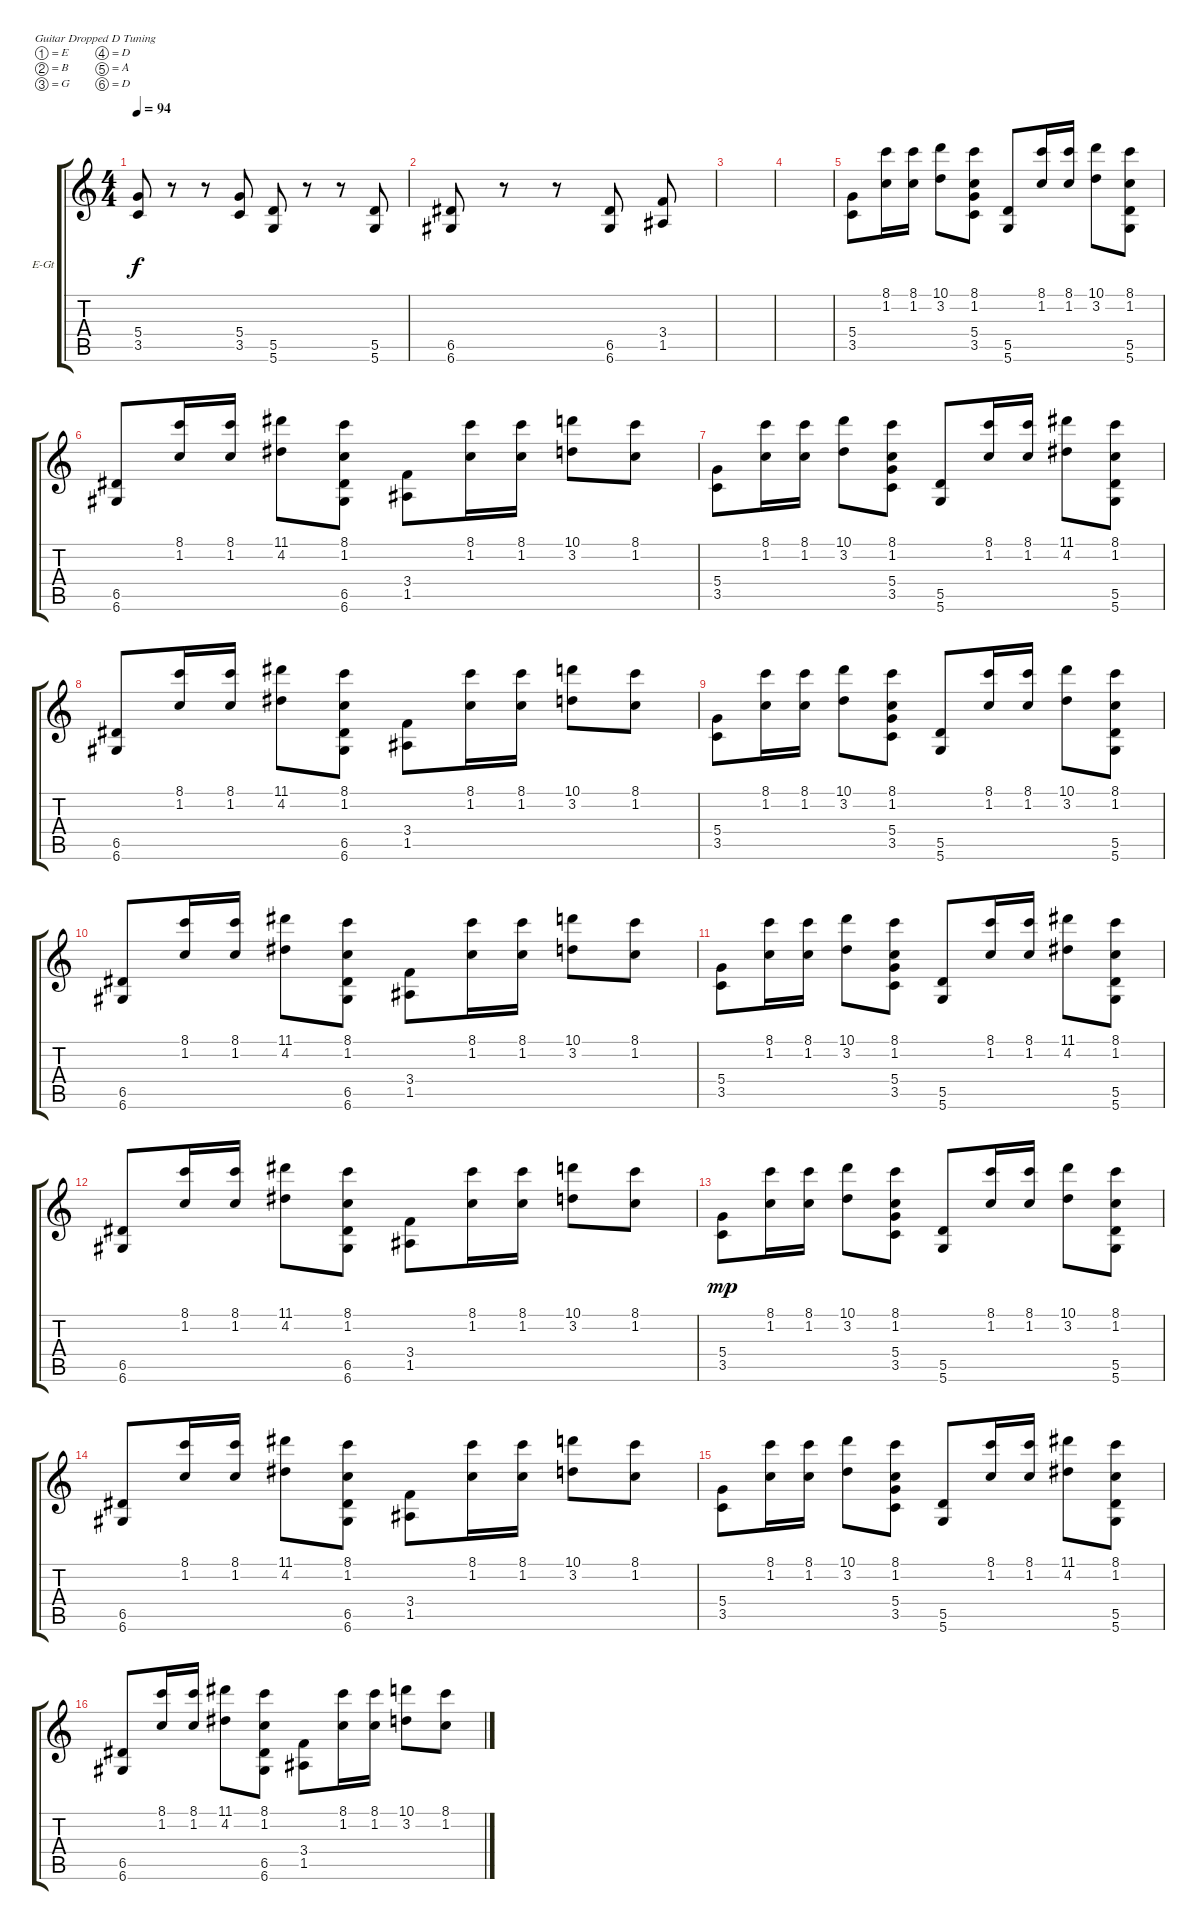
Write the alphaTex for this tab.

\defaultSystemsLayout 4
\bracketExtendMode groupsimilarinstruments
\firstSystemTrackNameOrientation horizontal
\otherSystemsTrackNameOrientation horizontal
\track ("Electric Guitar" "E-Gt") {instrument electricguitarclean}
\staff {score tabs}
\tuning (E4 B3 G3 D3 A2 D2)
\ts (4 4)
\tempo 94
\clef g2
\scale
0.333333
\ks c
(3.5 5.4).8{dy f} r.8 r.8 (3.5 5.4).8 (5.6 5.5).8 r.8 r.8 (5.5 5.6).8 |
\scale
0.333333 (6.5 6.6).8 r.8 r.8 (6.6 6.5).8 (1.5 3.4).8 |
\scale
0.333333 |
\scale
0.333333 |
\scale
0.333333 (3.5 5.4).8 (8.1 1.2).16 (8.1 1.2).16 (10.1 3.2).8 (3.5 5.4 1.2 8.1).8 (5.6 5.5).8 (8.1 1.2).16 (8.1 1.2).16 (10.1 3.2).8 (5.5 5.6 1.2 8.1).8 |
\scale
0.333333 (6.5 6.6).8 (8.1 1.2).16 (8.1 1.2).16 (11.1 4.2).8 (6.6 6.5 1.2 8.1).8 (1.5 3.4).8 (1.2 8.1).16 (1.2 8.1).16 (3.2 10.1).8 (1.2 8.1).8 |
\scale
0.333333 (3.5 5.4).8 (8.1 1.2).16 (8.1 1.2).16 (10.1 3.2).8 (3.5 5.4 1.2 8.1).8 (5.6 5.5).8 (8.1 1.2).16 (8.1 1.2).16 (11.1 4.2).8 (5.5 5.6 1.2 8.1).8 |
\scale
0.333333 (6.5 6.6).8 (8.1 1.2).16 (8.1 1.2).16 (11.1 4.2).8 (6.6 6.5 1.2 8.1).8 (1.5 3.4).8 (1.2 8.1).16 (1.2 8.1).16 (3.2 10.1).8 (1.2 8.1).8 |
\scale
0.333333 (3.5 5.4).8 (8.1 1.2).16 (8.1 1.2).16 (10.1 3.2).8 (3.5 5.4 1.2 8.1).8 (5.6 5.5).8 (8.1 1.2).16 (8.1 1.2).16 (10.1 3.2).8 (5.5 5.6 1.2 8.1).8 |
\scale
0.333333 (6.5 6.6).8 (8.1 1.2).16 (8.1 1.2).16 (11.1 4.2).8 (6.6 6.5 1.2 8.1).8 (1.5 3.4).8 (1.2 8.1).16 (1.2 8.1).16 (3.2 10.1).8 (1.2 8.1).8 |
\scale
0.333333 (3.5 5.4).8 (8.1 1.2).16 (8.1 1.2).16 (10.1 3.2).8 (3.5 5.4 1.2 8.1).8 (5.6 5.5).8 (8.1 1.2).16 (8.1 1.2).16 (11.1 4.2).8 (5.5 5.6 1.2 8.1).8 |
\scale
0.333333 (6.5 6.6).8 (8.1 1.2).16 (8.1 1.2).16 (11.1 4.2).8 (6.6 6.5 1.2 8.1).8 (1.5 3.4).8 (1.2 8.1).16 (1.2 8.1).16 (3.2 10.1).8 (1.2 8.1).8 |
\scale
0.333333 (3.5 5.4).8{dy mp} (8.1 1.2).16 (8.1 1.2).16 (10.1 3.2).8 (3.5 5.4 1.2 8.1).8 (5.6 5.5).8 (8.1 1.2).16 (8.1 1.2).16 (10.1 3.2).8 (5.5 5.6 1.2 8.1).8 |
\scale
0.333333 (6.5 6.6).8 (8.1 1.2).16 (8.1 1.2).16 (11.1 4.2).8 (6.6 6.5 1.2 8.1).8 (1.5 3.4).8 (1.2 8.1).16 (1.2 8.1).16 (3.2 10.1).8 (1.2 8.1).8 |
\scale
0.333333 (3.5 5.4).8 (8.1 1.2).16 (8.1 1.2).16 (10.1 3.2).8 (3.5 5.4 1.2 8.1).8 (5.6 5.5).8 (8.1 1.2).16 (8.1 1.2).16 (11.1 4.2).8 (5.5 5.6 1.2 8.1).8 |
\scale
0.333333 (6.5 6.6).8 (8.1 1.2).16 (8.1 1.2).16 (11.1 4.2).8 (6.6 6.5 1.2 8.1).8 (1.5 3.4).8 (1.2 8.1).16 (1.2 8.1).16 (3.2 10.1).8 (1.2 8.1).8
